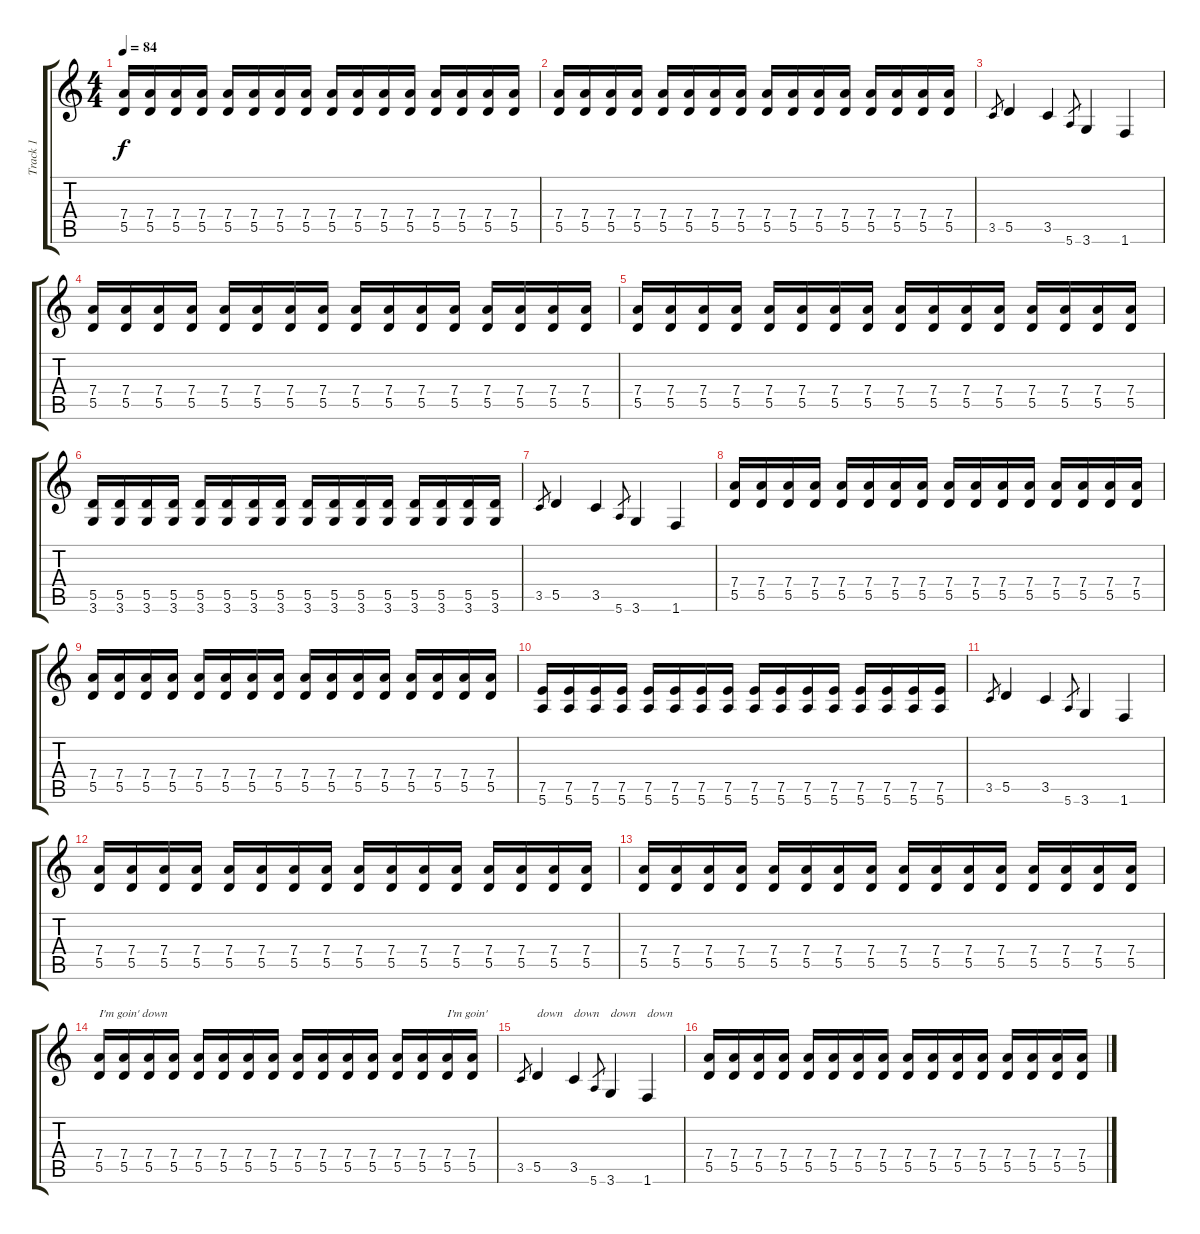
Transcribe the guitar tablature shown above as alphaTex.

\track ("Track 1" "Track 1") {instrument acousticguitarsteel}
\staff {score tabs}
\tuning (E4 B3 G3 D3 A2 E2) {hide}
\ts (4 4)
\tempo 84
\clef g2
\ks c
(7.4 5.5).16{dy f} (7.4 5.5).16 (7.4 5.5).16 (7.4 5.5).16 (7.4 5.5).16 (7.4 5.5).16 (7.4 5.5).16 (7.4 5.5).16 (7.4 5.5).16 (7.4 5.5).16 (7.4 5.5).16 (7.4 5.5).16 (7.4 5.5).16 (7.4 5.5).16 (7.4 5.5).16 (7.4 5.5).16 |
(7.4 5.5).16 (7.4 5.5).16 (7.4 5.5).16 (7.4 5.5).16 (7.4 5.5).16 (7.4 5.5).16 (7.4 5.5).16 (7.4 5.5).16 (7.4 5.5).16 (7.4 5.5).16 (7.4 5.5).16 (7.4 5.5).16 (7.4 5.5).16 (7.4 5.5).16 (7.4 5.5).16 (7.4 5.5).16 |
3.5.8{gr} 5.5.4 3.5.4 5.6.8{gr} 3.6.4 1.6.4 |
(7.4 5.5).16 (7.4 5.5).16 (7.4 5.5).16 (7.4 5.5).16 (7.4 5.5).16 (7.4 5.5).16 (7.4 5.5).16 (7.4 5.5).16 (7.4 5.5).16 (7.4 5.5).16 (7.4 5.5).16 (7.4 5.5).16 (7.4 5.5).16 (7.4 5.5).16 (7.4 5.5).16 (7.4 5.5).16 |
(7.4 5.5).16 (7.4 5.5).16 (7.4 5.5).16 (7.4 5.5).16 (7.4 5.5).16 (7.4 5.5).16 (7.4 5.5).16 (7.4 5.5).16 (7.4 5.5).16 (7.4 5.5).16 (7.4 5.5).16 (7.4 5.5).16 (7.4 5.5).16 (7.4 5.5).16 (7.4 5.5).16 (7.4 5.5).16 |
(5.5 3.6).16 (5.5 3.6).16 (5.5 3.6).16 (5.5 3.6).16 (5.5 3.6).16 (5.5 3.6).16 (5.5 3.6).16 (5.5 3.6).16 (5.5 3.6).16 (5.5 3.6).16 (5.5 3.6).16 (5.5 3.6).16 (5.5 3.6).16 (5.5 3.6).16 (5.5 3.6).16 (5.5 3.6).16 |
3.5.8{gr} 5.5.4 3.5.4 5.6.8{gr} 3.6.4 1.6.4 |
(7.4 5.5).16 (7.4 5.5).16 (7.4 5.5).16 (7.4 5.5).16 (7.4 5.5).16 (7.4 5.5).16 (7.4 5.5).16 (7.4 5.5).16 (7.4 5.5).16 (7.4 5.5).16 (7.4 5.5).16 (7.4 5.5).16 (7.4 5.5).16 (7.4 5.5).16 (7.4 5.5).16 (7.4 5.5).16 |
(7.4 5.5).16 (7.4 5.5).16 (7.4 5.5).16 (7.4 5.5).16 (7.4 5.5).16 (7.4 5.5).16 (7.4 5.5).16 (7.4 5.5).16 (7.4 5.5).16 (7.4 5.5).16 (7.4 5.5).16 (7.4 5.5).16 (7.4 5.5).16 (7.4 5.5).16 (7.4 5.5).16 (7.4 5.5).16 |
(7.5 5.6).16 (7.5 5.6).16 (7.5 5.6).16 (7.5 5.6).16 (7.5 5.6).16 (7.5 5.6).16 (7.5 5.6).16 (7.5 5.6).16 (7.5 5.6).16 (7.5 5.6).16 (7.5 5.6).16 (7.5 5.6).16 (7.5 5.6).16 (7.5 5.6).16 (7.5 5.6).16 (7.5 5.6).16 |
3.5.8{gr} 5.5.4 3.5.4 5.6.8{gr} 3.6.4 1.6.4 |
(7.4 5.5).16 (7.4 5.5).16 (7.4 5.5).16 (7.4 5.5).16 (7.4 5.5).16 (7.4 5.5).16 (7.4 5.5).16 (7.4 5.5).16 (7.4 5.5).16 (7.4 5.5).16 (7.4 5.5).16 (7.4 5.5).16 (7.4 5.5).16 (7.4 5.5).16 (7.4 5.5).16 (7.4 5.5).16 |
(7.4 5.5).16 (7.4 5.5).16 (7.4 5.5).16 (7.4 5.5).16 (7.4 5.5).16 (7.4 5.5).16 (7.4 5.5).16 (7.4 5.5).16 (7.4 5.5).16 (7.4 5.5).16 (7.4 5.5).16 (7.4 5.5).16 (7.4 5.5).16 (7.4 5.5).16 (7.4 5.5).16 (7.4 5.5).16 |
(7.4 5.5).16{txt "I'm goin' down"} (7.4 5.5).16 (7.4 5.5).16 (7.4 5.5).16 (7.4 5.5).16 (7.4 5.5).16 (7.4 5.5).16 (7.4 5.5).16 (7.4 5.5).16 (7.4 5.5).16 (7.4 5.5).16 (7.4 5.5).16 (7.4 5.5).16 (7.4 5.5).16 (7.4 5.5).16{txt "I'm goin'"} (7.4 5.5).16 |
3.5.8{gr} 5.5.4{txt "down"} 3.5.4{txt "down"} 5.6.8{gr} 3.6.4{txt "down"} 1.6.4{txt "down"} |
(7.4 5.5).16 (7.4 5.5).16 (7.4 5.5).16 (7.4 5.5).16 (7.4 5.5).16 (7.4 5.5).16 (7.4 5.5).16 (7.4 5.5).16 (7.4 5.5).16 (7.4 5.5).16 (7.4 5.5).16 (7.4 5.5).16 (7.4 5.5).16 (7.4 5.5).16 (7.4 5.5).16 (7.4 5.5).16
